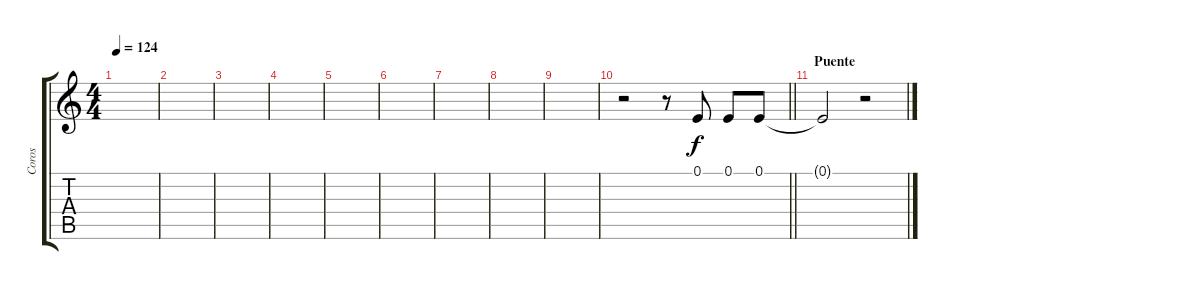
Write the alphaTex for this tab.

\track ("Coros" "Coros") {instrument synthstrings1}
\staff {score tabs}
\tuning (E4 B3 G3 D3 A2 E2) {hide}
\ts (4 4)
\tempo 124
\clef g2
\ks c
|
|
|
|
|
|
|
|
|
\barLineRight lightlight
r.2 r.8 0.1.8 0.1.8 0.1.8 |
\section ("" "Puente")
0.1{t}.2 r.2
